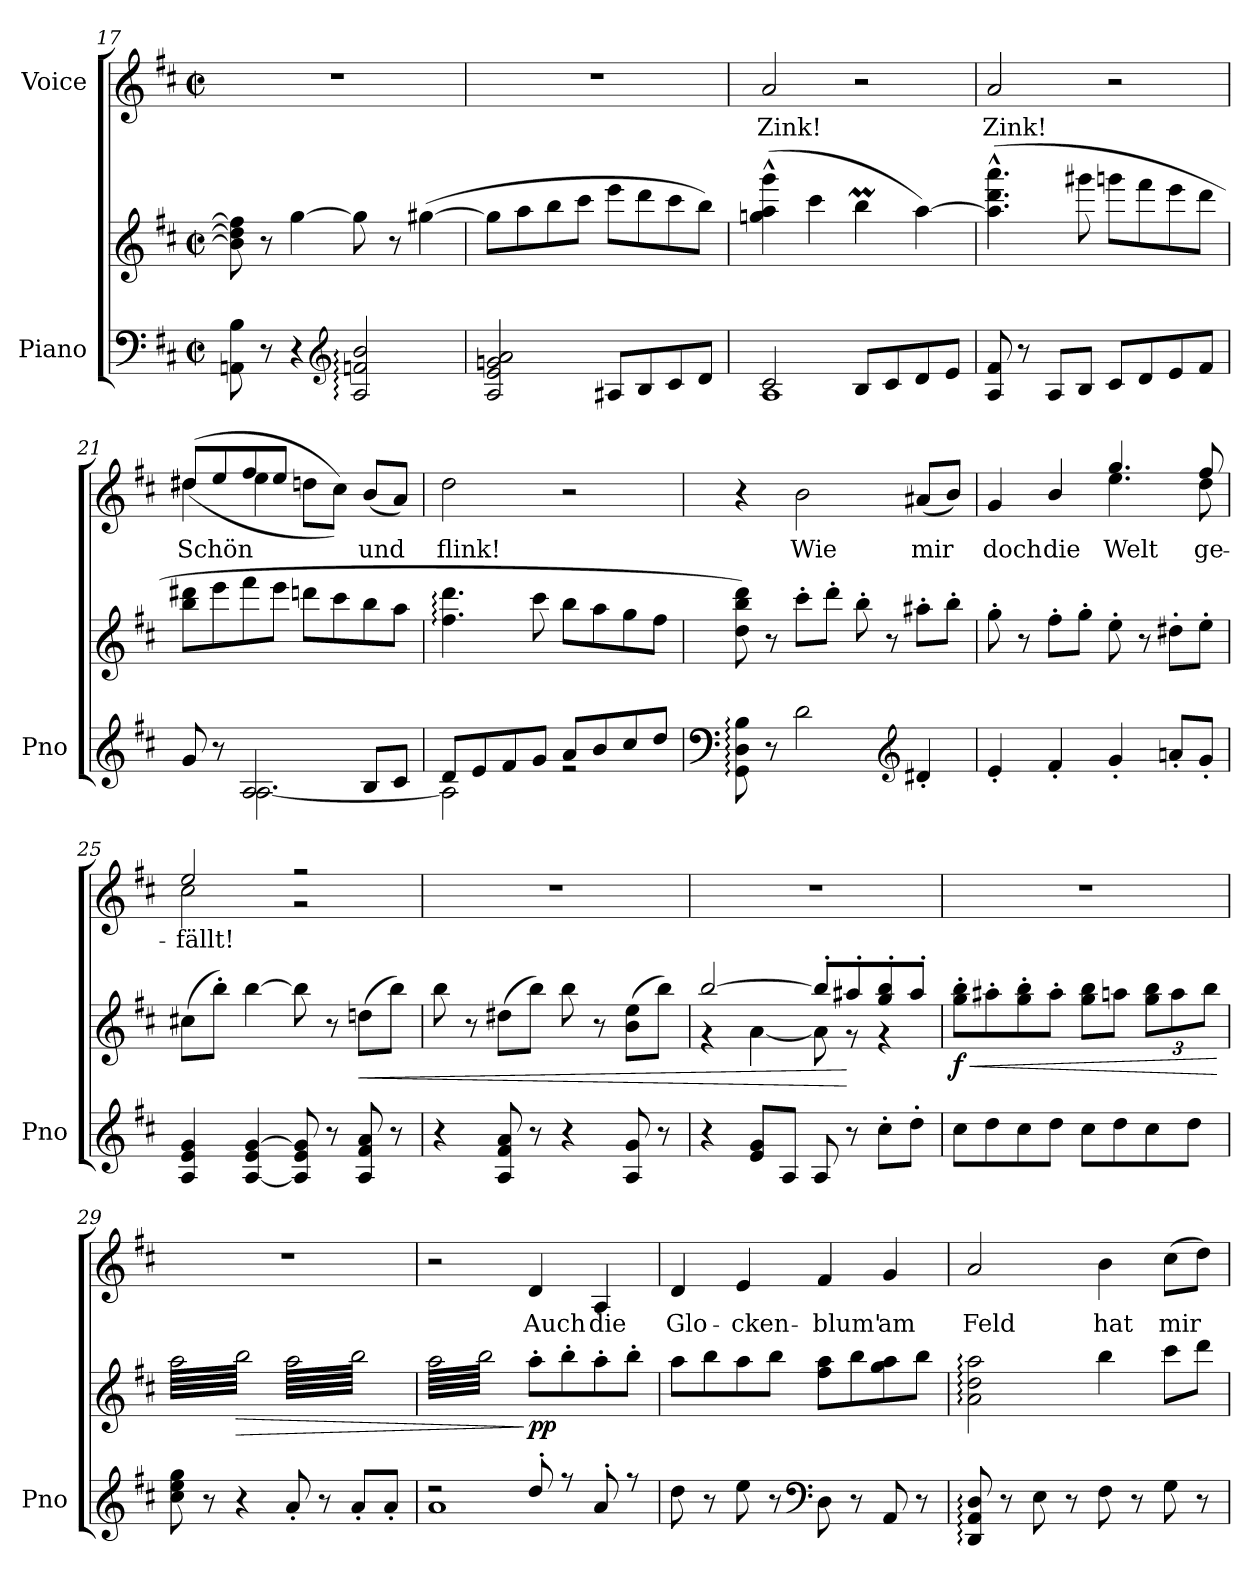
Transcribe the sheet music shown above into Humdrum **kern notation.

**kern	**kern	**dynam	**kern	**text
*part2	*part2	*part2	*part1	*part1
*staff3	*staff2	*staff2/3	*staff1	*staff1
*I"Piano	*	*	*I"Voice	*
*I'Pno	*	*	*	*
*clefF4	*clefG2	*	*clefG2	*
*k[f#c#]	*k[f#c#]	*	*k[f#c#]	*
*M2/2	*M2/2	*	*M2/2	*
*met(c|)	*met(c|)	*	*met(c|)	*
=17	=17	=17	=17	=17
8AAn\ 8B\	8b\] 8dd\] 8ff#\]	.	1r	.
8r	8r	.	.	.
4r	[4gg\	.	.	.
*clefG2	*	*	*	*
2A/: 2fn/: 2b/:	8gg\]	.	.	.
.	8r	.	.	.
.	(>[4gg#X\	.	.	.
=18	=18	=18	=18	=18
2A/ 2e/ 2gn/ 2a/	8gg#\L]	.	1r	.
.	8aa\	.	.	.
.	8bb\	.	.	.
.	8ccc#\J	.	.	.
8A#X/L	8eee\L	.	.	.
8B/	8ddd\	.	.	.
8c#/	8ccc#\	.	.	.
8d/J	8bb\J)	.	.	.
=19	=19	=19	=19	=19
*^	*	*	*	*
!	!	!	!	!	!LO:LY:b
2c#/	1A	(>4ggn\^^ 4aa\^^ 4ggg\^^	.	2a/	Zink!
.	.	4ccc#\	.	.	.
8B/L	.	4bbM\	.	2r	.
8c#/	.	.	.	.	.
8d/	.	[4aa\)	.	.	.
8e/J	.	.	.	.	.
*v	*v	*	*	*	*
!!LO:PB:g=z
=20	=20	=20	=20	=20
!	!	!	!	!LO:LY:b
8A/ 8f#/	(>4.aa\]^^ 4.ddd\^^ 4.aaa\^^	.	2a/	Zink!
8r	.	.	.	.
8A/L	.	.	.	.
8B/J	8ggg#X\	.	.	.
8c#/L	8gggn\L	.	2r	.
8d/	8fff#\	.	.	.
8e/	8eee\	.	.	.
8f#/J	8ddd\J	.	.	.
=21	=21	=21	=21	=21
*^	*	*	*	*
!	!	!	!	!	!LO:LY:b
*	*	*	*	*^	*
8g/	4reyy	8bb\ 8ddd#X\L	.	(>(>8dd#X/L	4dd#!\	Schön
8r	.	8eee\	.	8ee/	.	.
2A/	[2.A\	8fff#\	.	8ff#/	4ee!\	.
.	.	8eee\J	.	8ee/J	.	.
.	.	8dddn\L	.	8ddn\L	8reyy	.
.	.	8ccc#\	.	8cc#\J))	8reyy	.
!	!	!	!	!	!	!LO:LY:b
8B/L	.	8bb\	.	(>8b/L	4rgyy	und
8c#/J	.	8aa\J	.	8a/J)	.	.
*	*	*	*	*v	*v	*
=22	=22	=22	=22	=22	=22
!	!	!	!	!	!LO:LY:b
8d/L	2A\]	4.ff#\: 4.ddd\:	.	2dd\	flink!
8e/	.	.	.	.	.
8f#/	.	.	.	.	.
8g/J	.	8ccc#\	.	.	.
8a/L	2re	8bb\L	.	2r	.
8b/	.	8aa\	.	.	.
8cc#/	.	8gg\	.	.	.
8dd/J	.	8ff#\J	.	.	.
*v	*v	*	*	*	*
=23	=23	=23	=23	=23
*clefF4	*	*	*	*
8GG\: 8D\: 8B\:	8dd\ 8bb\ 8ddd\)	.	4r	.
8r	8r	.	.	.
!	!	!	!	!LO:LY:b
2d\	8ccc#'\L	.	2b\	Wie
.	8ddd'\J	.	.	.
.	8bb'\	.	.	.
.	8r	.	.	.
*clefG2	*	*	*	*
!	!	!	!	!LO:LY:b
4d#X'/	8aa#X'\L	.	(<8a#X/L	mir
.	8bb'\J	.	8b/J)	.
=24	=24	=24	=24	=24
!	!	!	!	!LO:LY:b
*	*	*	*^	*
4e'/	8gg'\	.	4g/	2ryy	doch
.	8r	.	.	.	.
!	!	!	!	!	!LO:LY:b
4f#'/	8ff#'\L	.	4b/	.	die
.	8gg'\J	.	.	.	.
!	!	!	!	!LO:N:head=solid	!LO:LY:b
4g'/	8ee'\	.	4.gg/	4.ee!\	Welt
.	8r	.	.	.	.
8an'/L	8dd#X'\L	.	.	.	.
!	!	!	!	!	!LO:LY:b
8g'/J	8ee'\J	.	8ff#/	8dd!\	ge-
!!LO:LB:g=z	!!
=25	=25	=25	=25	=25	=25
!	!	!	!	!	!LO:LY:b
4A/ 4e/ 4g/	(>8cc#X\L	.	2ee/	2cc#!\	-fällt!
.	8bb'\J)	.	.	.	.
[4A/ 4e/ [4g/	[4bb\	.	.	.	.
8A/] 8e/ 8g/]	8bb\]	.	2r	2r	.
8r	8r	.	.	.	.
!	!	!LO:HP:b	!	!	!
8A/ 8f#/ 8a/	(>8ddn\L	<	.	.	.
8r	8bb\J)	.	.	.	.
*	*	*	*v	*v	*
=26	=26	=26	=26	=26
4r	8bb\	.	1r	.
.	8r	.	.	.
8A/ 8f#/ 8a/	(>8dd#X\L	.	.	.
8r	8bb\J)	.	.	.
4r	8bb\	.	.	.
.	8r	.	.	.
8A/ 8g/	(>8b\ 8ee\L	.	.	.
8r	8bb\J)	.	.	.
=27	=27	=27	=27	=27
*	*^	*	*	*
4r	[2bb/	4r	.	1r	.
8e/ 8g/L	.	[4a\	.	.	.
8A/J	.	.	.	.	.
8A/	8bb'/L]	8a\]	.	.	.
8r	8aa#X'/	8r	[	.	.
8cc#'\L	8gg/' 8bb/'	4r	.	.	.
8dd'\J	8aa#'/J	.	.	.	.
*	*v	*v	*	*	*
=28	=28	=28	=28	=28
!	!	!LO:HP:b	!	!
!	!	!LO:DY:n=1:b	!	!
8cc#\L	8gg\' 8bb\'L	< f	1r	.
8dd\	8aa#X'\	.	.	.
8cc#\	8gg\' 8bb\'	.	.	.
8dd\J	8aa#'\J	.	.	.
8cc#\L	8gg\ 8bb\L	.	.	.
8dd\	8aan\J	.	.	.
*	*Xbrackettup	*	*	*
8cc#\	12gg\ 12bb\L	.	.	.
.	12aa\	.	.	.
8dd\J	.	.	.	.
.	12bb\J	.	.	.
.	.	[	.	.
=29	=29	=29	=29	=29
*	*brackettup	*	*	*
*	*tremolo	*	*	*
8cc#\ 8ee\ 8gg\	64aa\LLLL	.	1r	.
.	64bb\	.	.	.
.	64aa\	.	.	.
.	64bb\	.	.	.
.	64aa\	.	.	.
.	64bb\	.	.	.
.	64aa\	.	.	.
.	64bb\	.	.	.
8r	64aa\	.	.	.
.	64bb\	.	.	.
.	64aa\	.	.	.
.	64bb\	.	.	.
.	64aa\	.	.	.
.	64bb\	.	.	.
.	64aa\	.	.	.
.	64bb\	.	.	.
!	!	!LO:HP:b	!	!
4r	64aa\	>	.	.
.	64bb\	.	.	.
.	64aa\	.	.	.
.	64bb\	.	.	.
.	64aa\	.	.	.
.	64bb\	.	.	.
.	64aa\	.	.	.
.	64bb\	.	.	.
.	64aa\	.	.	.
.	64bb\	.	.	.
.	64aa\	.	.	.
.	64bb\	.	.	.
.	64aa\	.	.	.
.	64bb\	.	.	.
.	64aa\	.	.	.
.	64bb\JJJJ	.	.	.
8a'/	64aa\LLLL	.	.	.
.	64bb\	.	.	.
.	64aa\	.	.	.
.	64bb\	.	.	.
.	64aa\	.	.	.
.	64bb\	.	.	.
.	64aa\	.	.	.
.	64bb\	.	.	.
8r	64aa\	.	.	.
.	64bb\	.	.	.
.	64aa\	.	.	.
.	64bb\	.	.	.
.	64aa\	.	.	.
.	64bb\	.	.	.
.	64aa\	.	.	.
.	64bb\	.	.	.
8a'/L	64aa\	.	.	.
.	64bb\	.	.	.
.	64aa\	.	.	.
.	64bb\	.	.	.
.	64aa\	.	.	.
.	64bb\	.	.	.
.	64aa\	.	.	.
.	64bb\	.	.	.
8a'/J	64aa\	.	.	.
.	64bb\	.	.	.
.	64aa\	.	.	.
.	64bb\	.	.	.
.	64aa\	.	.	.
.	64bb\	.	.	.
.	64aa\	.	.	.
.	64bb\JJJJ	.	.	.
!!LO:LB:g=z
=30	=30	=30	=30	=30
*^	*	*	*	*
2r	1a	64aa\LLLL	.	2r	.
.	.	64bb\	.	.	.
.	.	64aa\	.	.	.
.	.	64bb\	.	.	.
.	.	64aa\	.	.	.
.	.	64bb\	.	.	.
.	.	64aa\	.	.	.
.	.	64bb\	.	.	.
.	.	64aa\	.	.	.
.	.	64bb\	.	.	.
.	.	64aa\	.	.	.
.	.	64bb\	.	.	.
.	.	64aa\	.	.	.
.	.	64bb\	.	.	.
.	.	64aa\	.	.	.
.	.	64bb\	.	.	.
.	.	64aa\	.	.	.
.	.	64bb\	.	.	.
.	.	64aa\	.	.	.
.	.	64bb\	.	.	.
.	.	64aa\	.	.	.
.	.	64bb\	.	.	.
.	.	64aa\	.	.	.
.	.	64bb\	.	.	.
.	.	64aa\	.	.	.
.	.	64bb\	.	.	.
.	.	64aa\	.	.	.
.	.	64bb\	.	.	.
.	.	64aa\	.	.	.
.	.	64bb\	.	.	.
.	.	64aa\	.	.	.
.	.	64bb\JJJJ	.	.	.
*	*	*Xtremolo	*	*	*
!	!	!	!LO:DY:n=1:b	!	!LO:LY:b
8dd'/	.	8aa'\L	] pp	4d/	Auch
.	.	.	.	.	.
.	.	.	.	.	.
.	.	.	.	.	.
.	.	.	.	.	.
.	.	.	.	.	.
.	.	.	.	.	.
.	.	.	.	.	.
8r	.	8bb'\	.	.	.
.	.	.	.	.	.
.	.	.	.	.	.
.	.	.	.	.	.
.	.	.	.	.	.
.	.	.	.	.	.
.	.	.	.	.	.
.	.	.	.	.	.
!	!	!	!	!	!LO:LY:b
8a'/	.	8aa'\	.	4A/	die
8r	.	8bb'\J	.	.	.
*v	*v	*	*	*	*
!!LO:LB:g=z
=31	=31	=31	=31	=31
!	!	!	!	!LO:LY:b
8dd\	8aa\L	.	4d/	Glo-
8r	8bb\	.	.	.
!	!	!	!	!LO:LY:b
8ee\	8aa\	.	4e/	-cken-
8r	8bb\J	.	.	.
*clefF4	*	*	*	*
!	!	!	!	!LO:LY:b
8D\	8ff#\ 8aa\L	.	4f#/	-blum'
8r	8bb\	.	.	.
!	!	!	!	!LO:LY:b
8AA/	8gg\ 8aa\	.	4g/	am
8r	8bb\J	.	.	.
=32	=32	=32	=32	=32
!	!	!	!	!LO:LY:b
8DD/: 8AA/: 8D/:	2a\: 2dd\: 2aa\:	.	2a/	Feld
8r	.	.	.	.
8E\	.	.	.	.
8r	.	.	.	.
!	!	!	!	!LO:LY:b
8F#\	4bb\	.	4b\	hat
8r	.	.	.	.
!	!	!	!	!LO:LY:b
8G\	8ccc#\L	.	(>8cc#\L	mir
8r	8ddd\J	.	8dd\J)	.
=	=	=	=	=
*-	*-	*-	*-	*-
